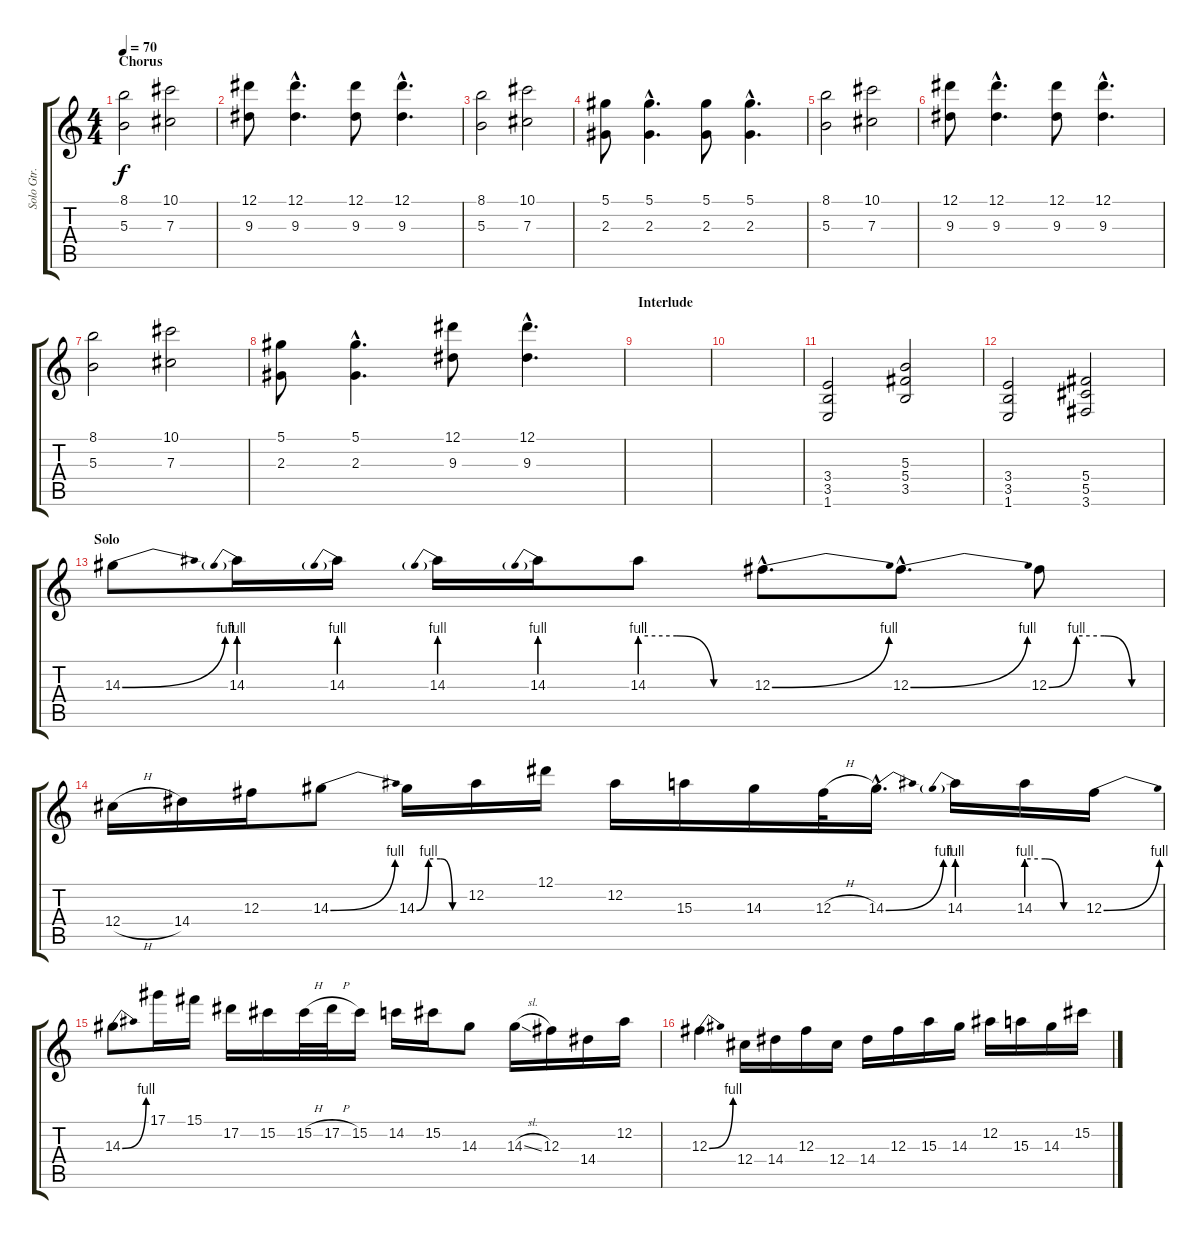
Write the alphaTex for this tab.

\track ("Solo Gtr." "Solo Gtr.") {instrument overdrivenguitar}
\staff {score tabs}
\tuning (Eb4 Bb3 Gb3 Db3 Ab2 Eb2) {hide}
\ts (4 4)
\section ("" "Chorus")
\tempo 70
\clef g2
\ks c
(8.1 5.3).2{dy f volume 8} (10.1 7.3).2 |
(12.1 9.3).8 (12.1{hac} 9.3{hac}).4{d} (12.1 9.3).8 (12.1{hac} 9.3{hac}).4{d} |
(8.1 5.3).2 (10.1 7.3).2 |
(5.1 2.3).8 (5.1{hac} 2.3{hac}).4{d} (5.1 2.3).8 (5.1{hac} 2.3{hac}).4{d} |
(8.1 5.3).2 (10.1 7.3).2 |
(12.1 9.3).8 (12.1{hac} 9.3{hac}).4{d} (12.1 9.3).8 (12.1{hac} 9.3{hac}).4{d} |
(8.1 5.3).2 (10.1 7.3).2 |
(5.1 2.3).8 (5.1{hac} 2.3{hac}).4{d} (12.1 9.3).8 (12.1{hac} 9.3{hac}).4{d} |
\section ("" "Interlude")
|
|
(3.4 3.5 1.6).2{volume 12} (5.3 5.4 3.5).2 |
(3.4 3.5 1.6).2 (5.4 5.5 3.6).2 |
\section ("" "Solo")
14.3{be (bend 0 0 60 4)}.8{volume 15} 14.3{be (prebend 0 4 60 4)}.16 14.3{be (prebend 0 4 60 4)}.16 14.3{be (prebend 0 4 60 4)}.16 14.3{be (prebend 0 4 60 4)}.16 14.3{be (custom 0 4 20 4 40 0 60 0)}.8 12.3{be (bend 0 0 60 4) hac}.8{d} 12.3{be (bend 0 0 60 4) hac}.8{d} 12.3{be (custom 0 0 15 4 30 4 45 0 60 0)}.8 |
12.4{h}.16 14.4.16 12.3.16 14.3{be (bend 0 0 60 4)}.8 14.3{be (custom 0 0 15 4 30 4 45 0 60 0)}.16 12.2.16 12.1.16 12.2.16 15.3.16 14.3.16 12.3{h}.32 14.3{be (bend 0 0 60 4) hac}.16{d} 14.3{be (prebend 0 4 60 4)}.16 14.3{be (custom 0 4 20 4 40 0 60 0)}.16 12.3{be (bend 0 0 60 4)}.16 |
14.3{be (bend 0 0 60 4)}.8 17.1.16 15.1.16 17.2.16 15.2.16 15.2{h}.32 17.2{h}.32 15.2.16 14.2.16 15.2.16 14.3.8 14.3{sl}.16 12.3.16 14.4.16 12.2.16 |
12.3{be (bend 0 0 60 4)}.4 12.4.16 14.4.16 12.3.16 12.4.16 14.4.16 12.3.16 15.3.16 14.3.16 12.2.16 15.3.16 14.3.16 15.2.16
